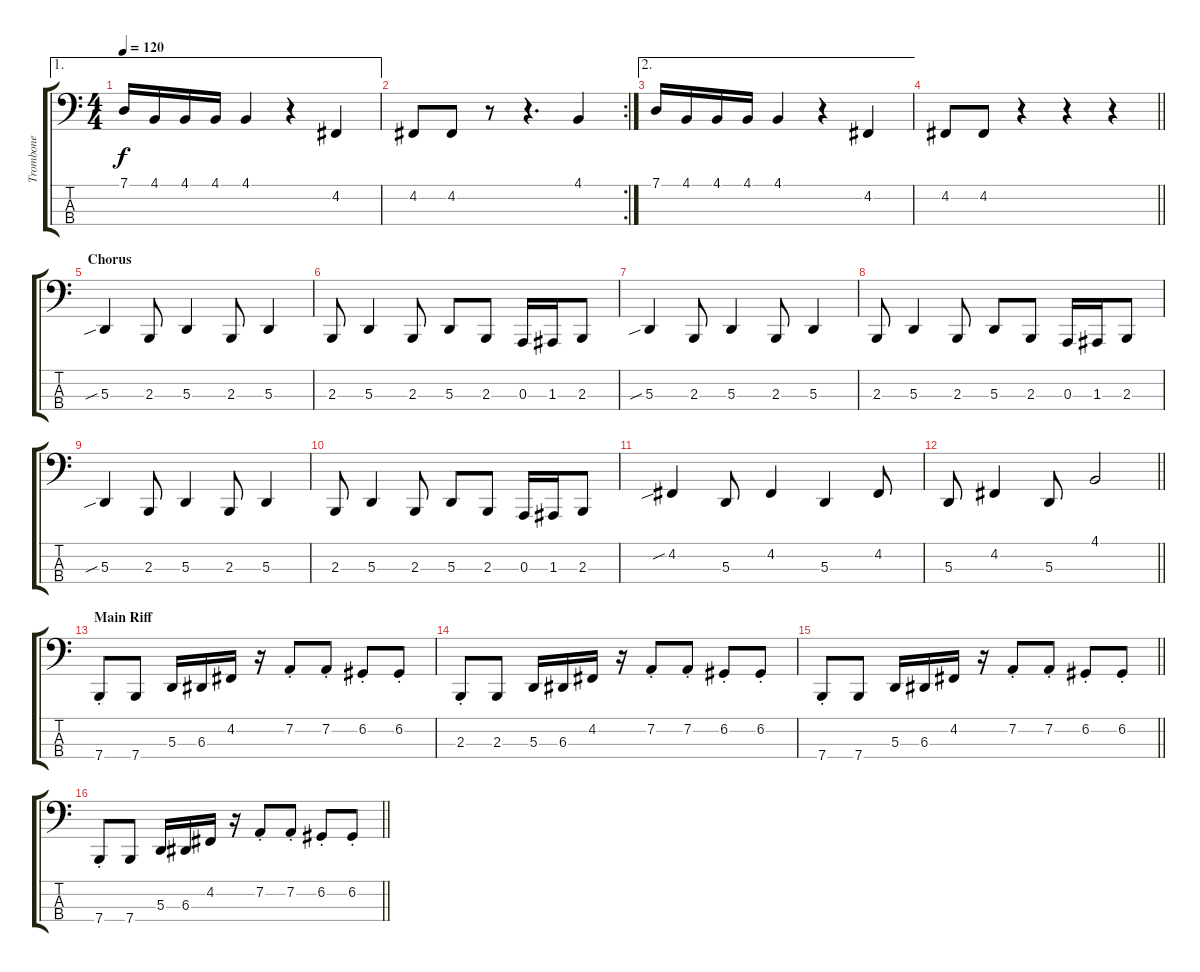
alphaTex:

\track ("Trombone" "Trombone") {instrument trombone}
\staff {score tabs}
\tuning (G2 D2 A1 E1) {hide}
\ae 1
\ts (4 4)
\tempo 120
\clef f4
\ks c
7.1.16{dy f} 4.1.16 4.1.16 4.1.16 4.1.4 r.4 4.2.4 |
\rc 2
4.2.8 4.2.8 r.8 r.4{d} 4.1.4 |
\ae 2
7.1.16 4.1.16 4.1.16 4.1.16 4.1.4 r.4 4.2.4 |
\barLineRight lightlight
4.2.8 4.2.8 r.4 r.4 r.4 |
\section ("" "Chorus")
5.3{sib}.4 2.3.8 5.3.4 2.3.8 5.3.4 |
2.3.8 5.3.4 2.3.8 5.3.8 2.3.8 0.3.16 1.3.16 2.3.8 |
5.3{sib}.4 2.3.8 5.3.4 2.3.8 5.3.4 |
2.3.8 5.3.4 2.3.8 5.3.8 2.3.8 0.3.16 1.3.16 2.3.8 |
5.3{sib}.4 2.3.8 5.3.4 2.3.8 5.3.4 |
2.3.8 5.3.4 2.3.8 5.3.8 2.3.8 0.3.16 1.3.16 2.3.8 |
4.2{sib}.4 5.3.8 4.2.4 5.3.4 4.2.8 |
\barLineRight lightlight
5.3.8 4.2.4 5.3.8 4.1.2 |
\section ("" "Main Riff")
7.4{st}.8 7.4.8 5.3.16 6.3.16 4.2.16 r.16 7.2{st}.8 7.2{st}.8 6.2{st}.8 6.2{st}.8 |
2.3{st}.8 2.3.8 5.3.16 6.3.16 4.2.16 r.16 7.2{st}.8 7.2{st}.8 6.2{st}.8 6.2{st}.8 |
\barLineRight lightlight
7.4{st}.8 7.4.8 5.3.16 6.3.16 4.2.16 r.16 7.2{st}.8 7.2{st}.8 6.2{st}.8 6.2{st}.8 |
\barLineRight lightlight
7.4{st}.8 7.4.8 5.3.16 6.3.16 4.2.16 r.16 7.2{st}.8 7.2{st}.8 6.2{st}.8 6.2{st}.8
